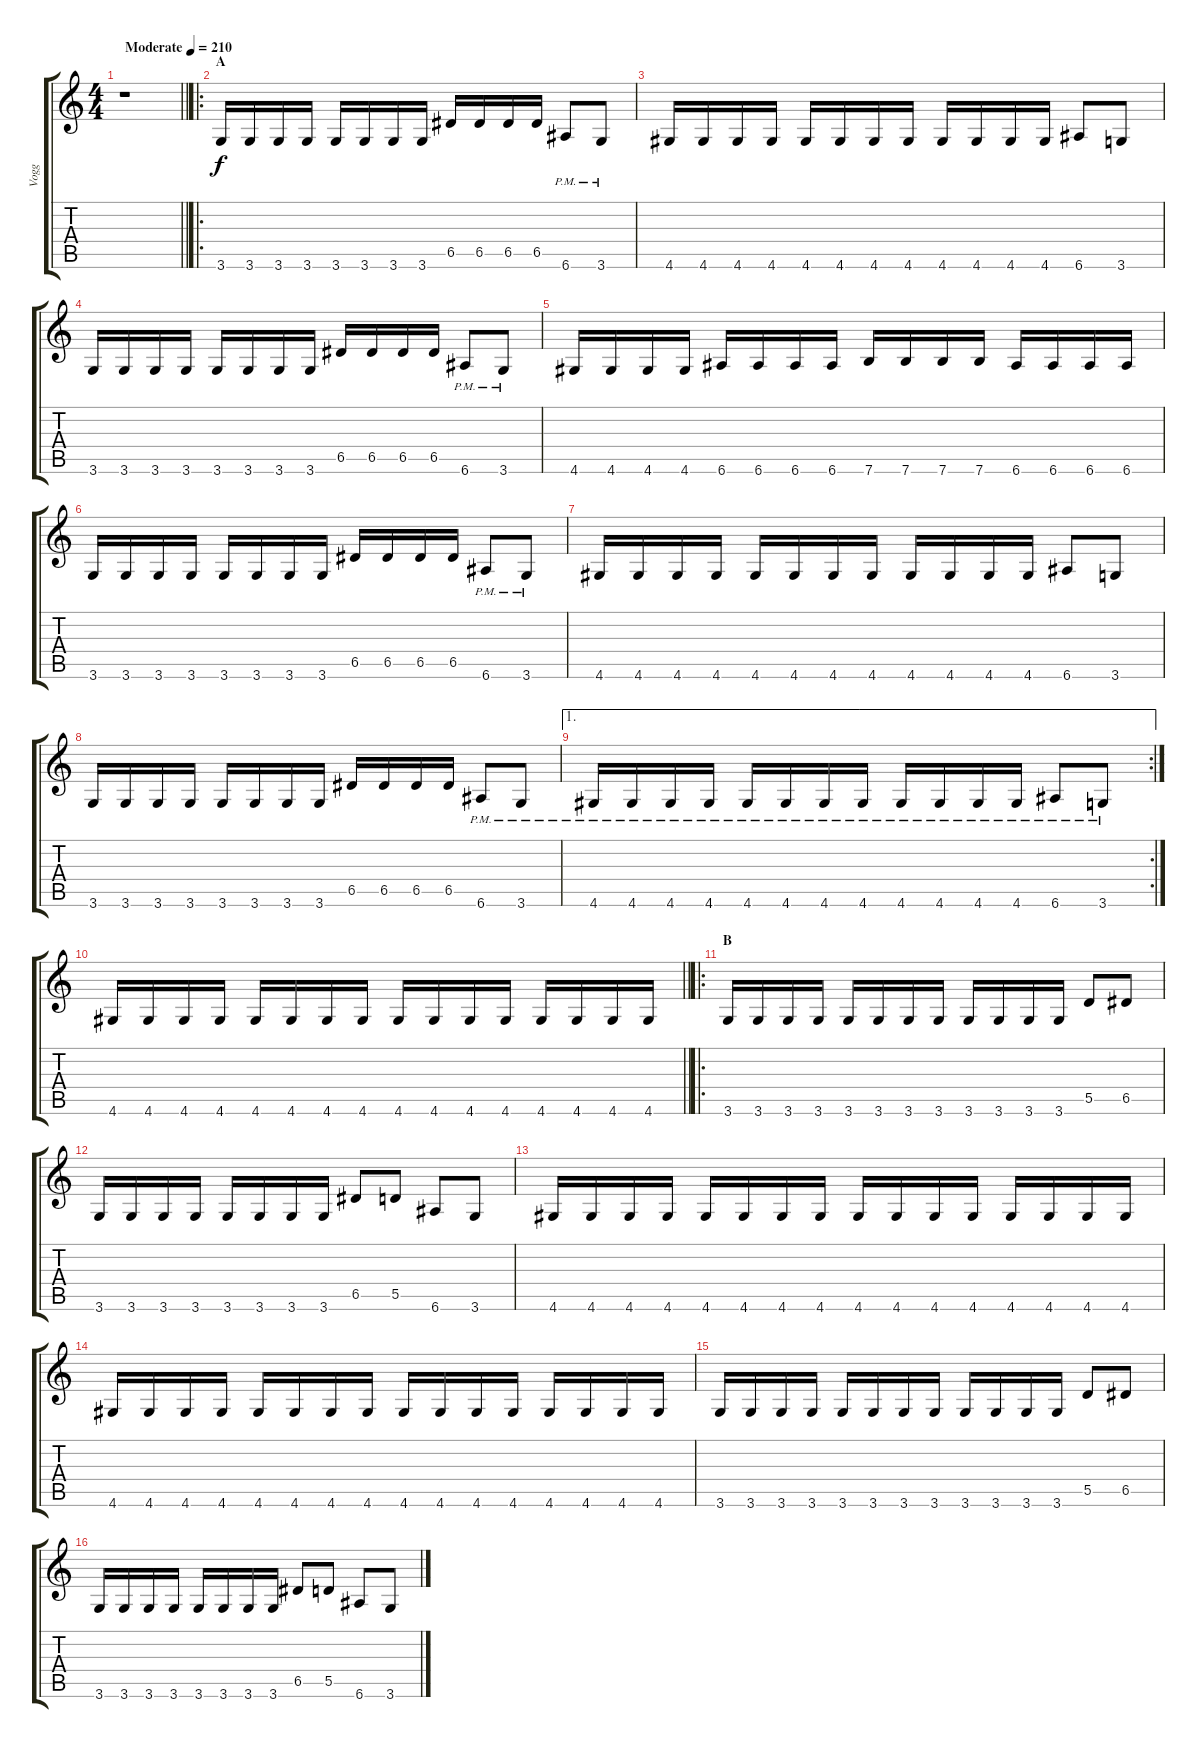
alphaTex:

\track ("Vogg" "Vogg") {instrument distortionguitar}
\staff {score tabs}
\tuning (E4 B3 G3 D3 A2 E2) {hide}
\ts (4 4)
\tempo (210 "Moderate")
\clef g2
\barLineRight lightlight
\ks c
r.1{dy f instrument distortionguitar} |
\ro
\section ("" "A")
3.6.16 3.6.16 3.6.16 3.6.16 3.6.16 3.6.16 3.6.16 3.6.16 6.5.16 6.5.16 6.5.16 6.5.16 6.6{pm}.8 3.6{pm}.8 |
4.6.16 4.6.16 4.6.16 4.6.16 4.6.16 4.6.16 4.6.16 4.6.16 4.6.16 4.6.16 4.6.16 4.6.16 6.6.8 3.6.8 |
3.6.16 3.6.16 3.6.16 3.6.16 3.6.16 3.6.16 3.6.16 3.6.16 6.5.16 6.5.16 6.5.16 6.5.16 6.6{pm}.8 3.6{pm}.8 |
4.6.16 4.6.16 4.6.16 4.6.16 6.6.16 6.6.16 6.6.16 6.6.16 7.6.16 7.6.16 7.6.16 7.6.16 6.6.16 6.6.16 6.6.16 6.6.16 |
3.6.16 3.6.16 3.6.16 3.6.16 3.6.16 3.6.16 3.6.16 3.6.16 6.5.16 6.5.16 6.5.16 6.5.16 6.6{pm}.8 3.6{pm}.8 |
4.6.16 4.6.16 4.6.16 4.6.16 4.6.16 4.6.16 4.6.16 4.6.16 4.6.16 4.6.16 4.6.16 4.6.16 6.6.8 3.6.8 |
3.6.16 3.6.16 3.6.16 3.6.16 3.6.16 3.6.16 3.6.16 3.6.16 6.5.16 6.5.16 6.5.16 6.5.16 6.6{pm}.8 3.6{pm}.8 |
\ae 1
\rc 2
4.6{pm}.16 4.6{pm}.16 4.6{pm}.16 4.6{pm}.16 4.6{pm}.16 4.6{pm}.16 4.6{pm}.16 4.6{pm}.16 4.6{pm}.16 4.6{pm}.16 4.6{pm}.16 4.6{pm}.16 6.6{pm}.8 3.6{pm}.8 |
\barLineRight lightlight
4.6.16 4.6.16 4.6.16 4.6.16 4.6.16 4.6.16 4.6.16 4.6.16 4.6.16 4.6.16 4.6.16 4.6.16 4.6.16 4.6.16 4.6.16 4.6.16 |
\ro
\section ("" "B")
3.6.16 3.6.16 3.6.16 3.6.16 3.6.16 3.6.16 3.6.16 3.6.16 3.6.16 3.6.16 3.6.16 3.6.16 5.5.8 6.5.8 |
3.6.16 3.6.16 3.6.16 3.6.16 3.6.16 3.6.16 3.6.16 3.6.16 6.5.8 5.5.8 6.6.8 3.6.8 |
4.6.16 4.6.16 4.6.16 4.6.16 4.6.16 4.6.16 4.6.16 4.6.16 4.6.16 4.6.16 4.6.16 4.6.16 4.6.16 4.6.16 4.6.16 4.6.16 |
4.6.16 4.6.16 4.6.16 4.6.16 4.6.16 4.6.16 4.6.16 4.6.16 4.6.16 4.6.16 4.6.16 4.6.16 4.6.16 4.6.16 4.6.16 4.6.16 |
3.6.16 3.6.16 3.6.16 3.6.16 3.6.16 3.6.16 3.6.16 3.6.16 3.6.16 3.6.16 3.6.16 3.6.16 5.5.8 6.5.8 |
3.6.16 3.6.16 3.6.16 3.6.16 3.6.16 3.6.16 3.6.16 3.6.16 6.5.8 5.5.8 6.6.8 3.6.8
